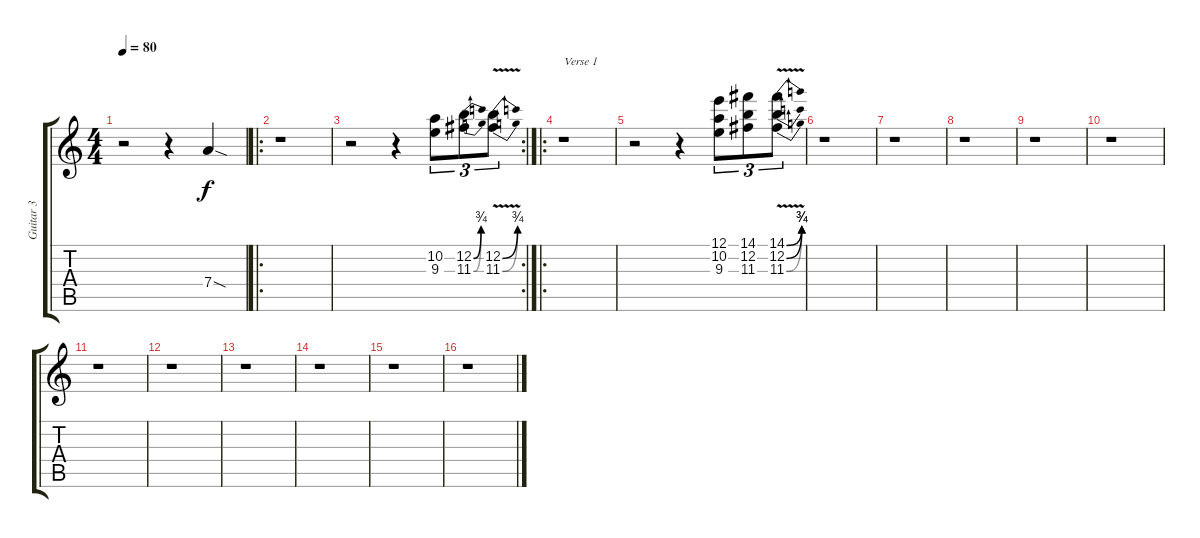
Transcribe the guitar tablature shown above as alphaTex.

\track ("Guitar 3" "Guitar 3") {instrument distortionguitar}
\staff {score tabs}
\tuning (E4 B3 G3 D3 A2 E2) {hide}
\ts (4 4)
\tempo 80
\clef g2
\ks c
r.2{dy f instrument distortionguitar} r.4 7.4{sod}.4 |
\ro
r.1 |
\rc 2
r.2 r.4 (10.2 9.3).8{tu (3 2)} (12.2{be (bend 0 0 60 3)} 11.3{be (bend 0 0 60 3)}).8{tu (3 2)} (12.2{be (bend 0 0 60 3) v} 11.3{be (bend 0 0 60 3) v}).8{tu (3 2)} |
\ro
r.1{txt "Verse 1"} |
r.2 r.4 (12.1 10.2 9.3).8{tu (3 2)} (14.1 12.2 11.3).8{tu (3 2)} (14.1{be (bend 0 0 60 3)} 12.2{be (bend 0 0 60 3) v} 11.3{be (bend 0 0 60 3) v}).8{tu (3 2)} |
r.1 |
r.1 |
r.1 |
r.1 |
r.1 |
r.1 |
r.1 |
r.1 |
r.1 |
r.1 |
r.1
